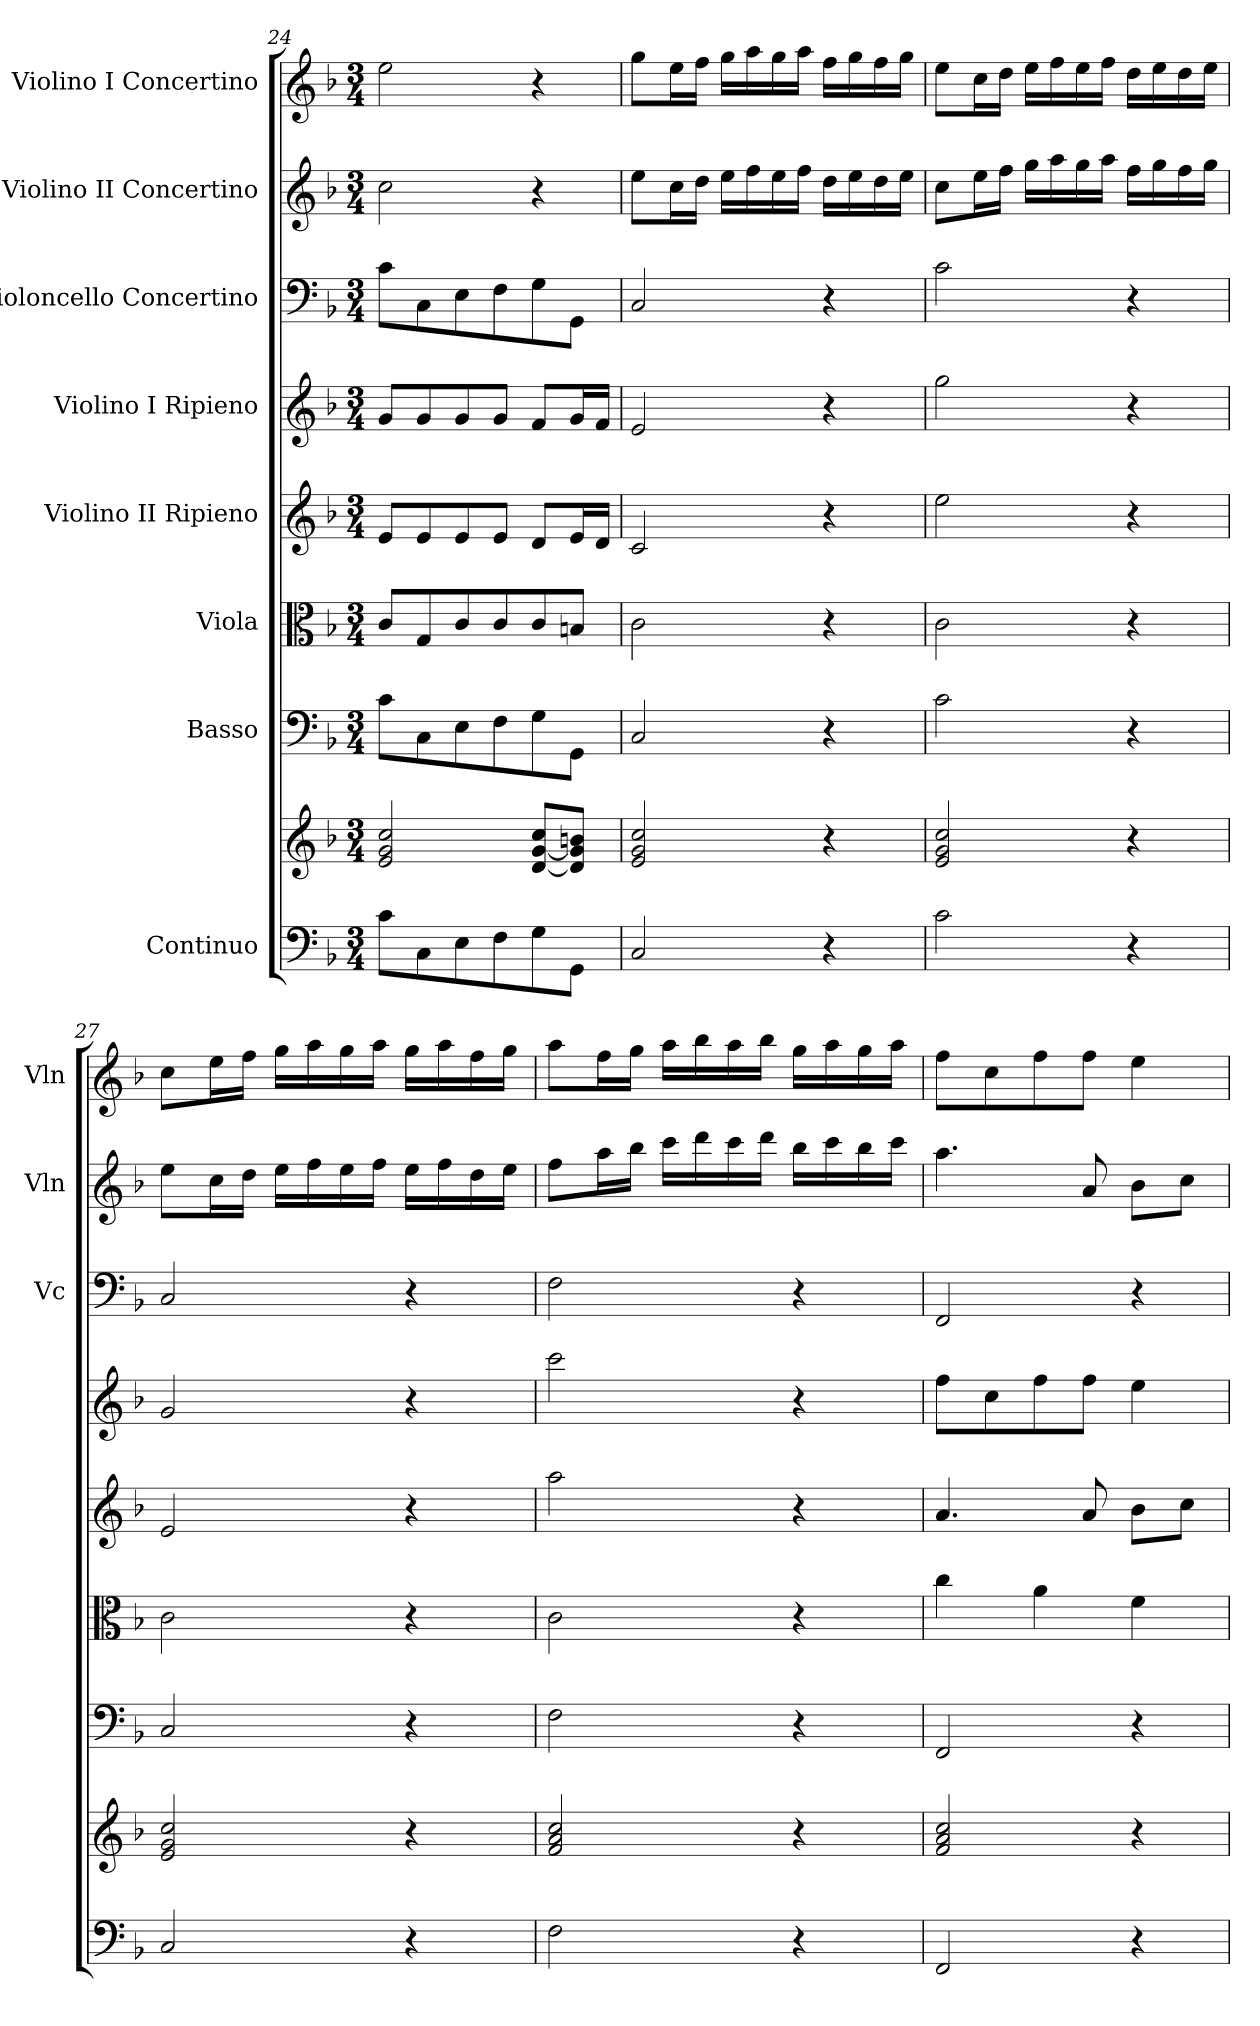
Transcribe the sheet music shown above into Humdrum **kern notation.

**kern	**kern	**kern	**kern	**kern	**kern	**kern	**kern	**kern
*part8	*part8	*part7	*part6	*part5	*part4	*part3	*part2	*part1
*staff9	*staff8	*staff7	*staff6	*staff5	*staff4	*staff3	*staff2	*staff1
*I"Continuo	*	*I"Basso	*I"Viola	*I"Violino II Ripieno	*I"Violino I Ripieno	*I"Violoncello Concertino	*I"Violino II Concertino	*I"Violino I Concertino
*	*	*	*	*	*	*I'Vc	*I'Vln	*I'Vln
*clefF4	*clefG2	*clefF4	*clefC3	*clefG2	*clefG2	*clefF4	*clefG2	*clefG2
*k[b-]	*k[b-]	*k[b-]	*k[b-]	*k[b-]	*k[b-]	*k[b-]	*k[b-]	*k[b-]
*M3/4	*M3/4	*M3/4	*M3/4	*M3/4	*M3/4	*M3/4	*M3/4	*M3/4
=24	=24	=24	=24	=24	=24	=24	=24	=24
8c\L	2e/ 2g/ 2cc/	8c\L	8c/L	8e/L	8g/L	8c\L	2cc\	2ee\
8C/	.	8C\	8G/	8e/	8g/	8C\	.	.
8E\	.	8E\	8c/	8e/	8g/	8E\	.	.
8F\	.	8F\	8c/	8e/J	8g/J	8F\	.	.
8G\	[8d/ [8g/ 8cc/L	8G\	8c/	8d/L	8f/L	8G\	4r	4r
8GG/J	8d]/ 8g]/ 8bn/J	8GG\J	8Bn/J	16e/L	16g/L	8GG\J	.	.
.	.	.	.	16d/JJ	16f/JJ	.	.	.
=25	=25	=25	=25	=25	=25	=25	=25	=25
2C/	2e/ 2g/ 2cc/	2C/	2c\	2c/	2e/	2C/	8ee\L	8gg\L
.	.	.	.	.	.	.	16cc\L	16ee\L
.	.	.	.	.	.	.	16dd\JJ	16ff\JJ
.	.	.	.	.	.	.	16ee\LL	16gg\LL
.	.	.	.	.	.	.	16ff\	16aa\
.	.	.	.	.	.	.	16ee\	16gg\
.	.	.	.	.	.	.	16ff\JJ	16aa\JJ
4r	4r	4r	4r	4r	4r	4r	16dd\LL	16ff\LL
.	.	.	.	.	.	.	16ee\	16gg\
.	.	.	.	.	.	.	16dd\	16ff\
.	.	.	.	.	.	.	16ee\JJ	16gg\JJ
=26	=26	=26	=26	=26	=26	=26	=26	=26
2c\	2e/ 2g/ 2cc/	2c\	2c\	2ee\	2gg\	2c\	8cc\L	8ee\L
.	.	.	.	.	.	.	16ee\L	16cc\L
.	.	.	.	.	.	.	16ff\JJ	16dd\JJ
.	.	.	.	.	.	.	16gg\LL	16ee\LL
.	.	.	.	.	.	.	16aa\	16ff\
.	.	.	.	.	.	.	16gg\	16ee\
.	.	.	.	.	.	.	16aa\JJ	16ff\JJ
4r	4r	4r	4r	4r	4r	4r	16ff\LL	16dd\LL
.	.	.	.	.	.	.	16gg\	16ee\
.	.	.	.	.	.	.	16ff\	16dd\
.	.	.	.	.	.	.	16gg\JJ	16ee\JJ
=27	=27	=27	=27	=27	=27	=27	=27	=27
2C/	2e/ 2g/ 2cc/	2C/	2c\	2e/	2g/	2C/	8ee\L	8cc\L
.	.	.	.	.	.	.	16cc\L	16ee\L
.	.	.	.	.	.	.	16dd\JJ	16ff\JJ
.	.	.	.	.	.	.	16ee\LL	16gg\LL
.	.	.	.	.	.	.	16ff\	16aa\
.	.	.	.	.	.	.	16ee\	16gg\
.	.	.	.	.	.	.	16ff\JJ	16aa\JJ
4r	4r	4r	4r	4r	4r	4r	16ee\LL	16gg\LL
.	.	.	.	.	.	.	16ff\	16aa\
.	.	.	.	.	.	.	16dd\	16ff\
.	.	.	.	.	.	.	16ee\JJ	16gg\JJ
!!LO:LB:g=z
=28	=28	=28	=28	=28	=28	=28	=28	=28
2F\	2f/ 2a/ 2cc/	2F\	2c\	2aa\	2ccc\	2F\	8ff\L	8aa\L
.	.	.	.	.	.	.	16aa\L	16ff\L
.	.	.	.	.	.	.	16bb-\JJ	16gg\JJ
.	.	.	.	.	.	.	16ccc\LL	16aa\LL
.	.	.	.	.	.	.	16ddd\	16bb-\
.	.	.	.	.	.	.	16ccc\	16aa\
.	.	.	.	.	.	.	16ddd\JJ	16bb-\JJ
4r	4r	4r	4r	4r	4r	4r	16bb-\LL	16gg\LL
.	.	.	.	.	.	.	16ccc\	16aa\
.	.	.	.	.	.	.	16bb-\	16gg\
.	.	.	.	.	.	.	16ccc\JJ	16aa\JJ
=29	=29	=29	=29	=29	=29	=29	=29	=29
2FF/	2f/ 2a/ 2cc/	2FF/	4cc\	4.a/	8ff\L	2FF/	4.aa\	8ff\L
.	.	.	.	.	8cc\	.	.	8cc\
.	.	.	4a\	.	8ff\	.	.	8ff\
.	.	.	.	8a/	8ff\J	.	8a/	8ff\J
4r	4r	4r	4f\	8b-\L	4ee\	4r	8b-\L	4ee\
.	.	.	.	8cc\J	.	.	8cc\J	.
=	=	=	=	=	=	=	=	=
*-	*-	*-	*-	*-	*-	*-	*-	*-
